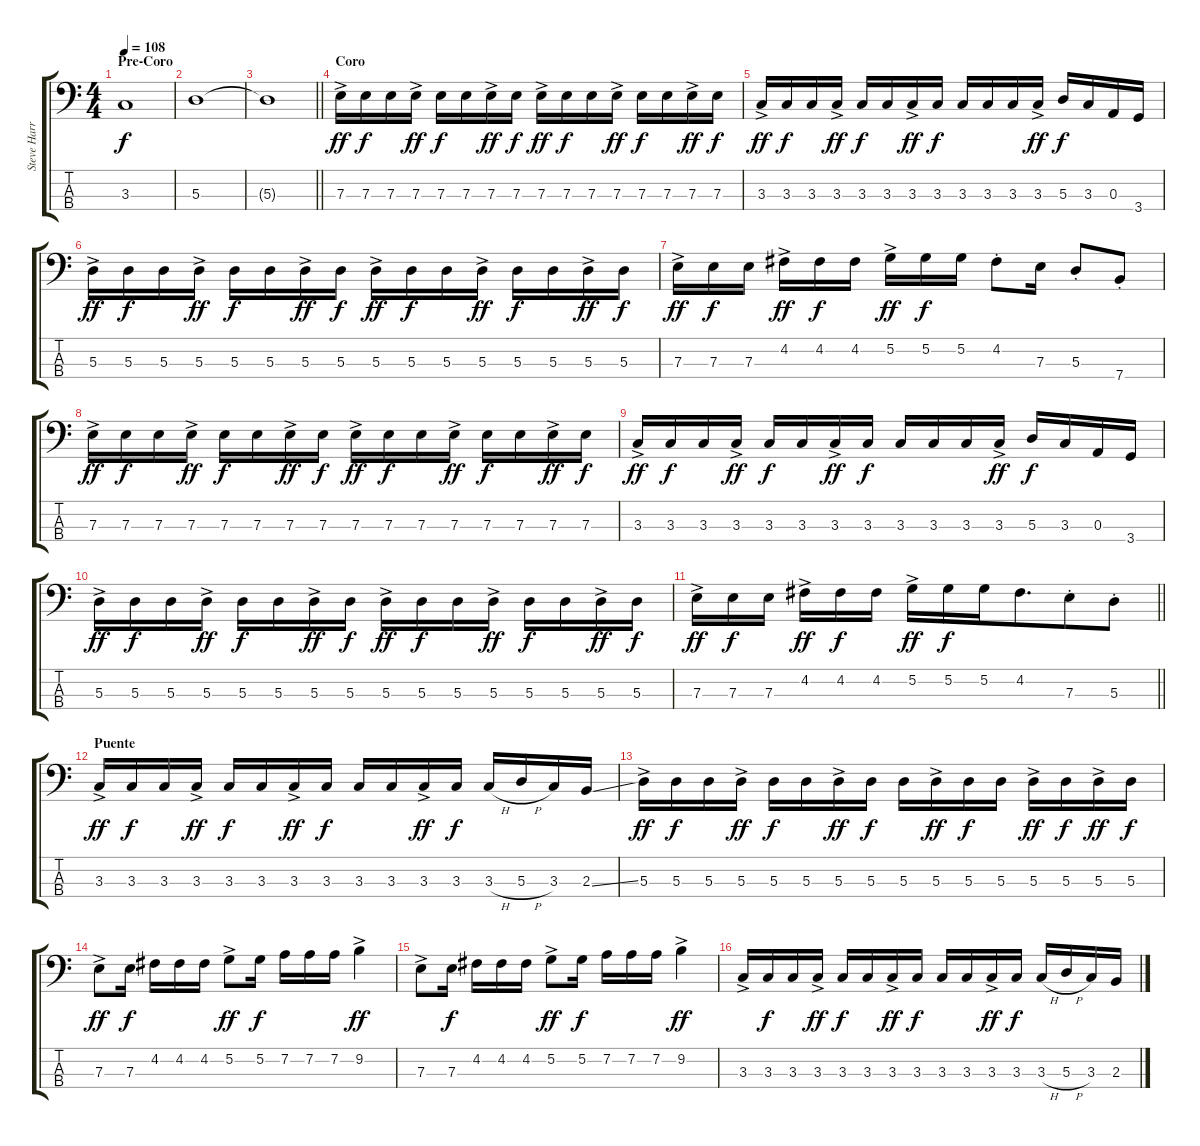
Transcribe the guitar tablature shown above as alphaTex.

\track ("Steve Harris" "Steve Harr") {instrument electricbassfinger}
\staff {score tabs}
\tuning (G2 D2 A1 E1) {hide}
\ts (4 4)
\section ("" "Pre-Coro")
\tempo 108
\clef f4
\ks c
3.3.1{dy f} |
5.3.1 |
\barLineRight lightlight
5.3{t}.1 |
\section ("" "Coro")
7.3{ac}.16{dy ff} 7.3.16{dy f} 7.3.16 7.3{ac}.16{dy ff} 7.3.16{dy f} 7.3.16 7.3{ac}.16{dy ff} 7.3.16{dy f} 7.3{ac}.16{dy ff} 7.3.16{dy f} 7.3.16 7.3{ac}.16{dy ff} 7.3.16{dy f} 7.3.16 7.3{ac}.16{dy ff} 7.3.16{dy f} |
3.3{ac}.16{dy ff} 3.3.16{dy f} 3.3.16 3.3{ac}.16{dy ff} 3.3.16{dy f} 3.3.16 3.3{ac}.16{dy ff} 3.3.16{dy f} 3.3.16 3.3.16 3.3.16 3.3{ac}.16{dy ff} 5.3.16{dy f} 3.3.16 0.3.16 3.4.16 |
5.3{ac}.16{dy ff} 5.3.16{dy f} 5.3.16 5.3{ac}.16{dy ff} 5.3.16{dy f} 5.3.16 5.3{ac}.16{dy ff} 5.3.16{dy f} 5.3{ac}.16{dy ff} 5.3.16{dy f} 5.3.16 5.3{ac}.16{dy ff} 5.3.16{dy f} 5.3.16 5.3{ac}.16{dy ff} 5.3.16{dy f} |
7.3{ac}.16{dy ff beam merge} 7.3.16{dy f beam merge} 7.3.16{beam split} 4.2{ac}.16{dy ff beam merge} 4.2.16{dy f beam merge} 4.2.16{beam split} 5.2{ac}.16{dy ff beam merge} 5.2.16{dy f beam merge} 5.2.16{beam split} 4.2{st}.8{beam merge} 7.3.16{beam split} 5.3{st}.8{beam merge} 7.4{st}.8 |
7.3{ac}.16{dy ff} 7.3.16{dy f} 7.3.16 7.3{ac}.16{dy ff} 7.3.16{dy f} 7.3.16 7.3{ac}.16{dy ff} 7.3.16{dy f} 7.3{ac}.16{dy ff} 7.3.16{dy f} 7.3.16 7.3{ac}.16{dy ff} 7.3.16{dy f} 7.3.16 7.3{ac}.16{dy ff} 7.3.16{dy f} |
3.3{ac}.16{dy ff} 3.3.16{dy f} 3.3.16 3.3{ac}.16{dy ff} 3.3.16{dy f} 3.3.16 3.3{ac}.16{dy ff} 3.3.16{dy f} 3.3.16 3.3.16 3.3.16 3.3{ac}.16{dy ff} 5.3.16{dy f} 3.3.16 0.3.16 3.4.16 |
5.3{ac}.16{dy ff} 5.3.16{dy f} 5.3.16 5.3{ac}.16{dy ff} 5.3.16{dy f} 5.3.16 5.3{ac}.16{dy ff} 5.3.16{dy f} 5.3{ac}.16{dy ff} 5.3.16{dy f} 5.3.16 5.3{ac}.16{dy ff} 5.3.16{dy f} 5.3.16 5.3{ac}.16{dy ff} 5.3.16{dy f} |
\barLineRight lightlight
7.3{ac}.16{dy ff beam merge} 7.3.16{dy f beam merge} 7.3.16{beam split} 4.2{ac}.16{dy ff beam merge} 4.2.16{dy f beam merge} 4.2.16{beam split} 5.2{ac}.16{dy ff beam merge} 5.2.16{dy f beam merge} 5.2.16 4.2.8{d beam merge} 7.3{st}.8{beam merge} 5.3{st}.8 |
\section ("" "Puente")
3.3{ac}.16{dy ff} 3.3.16{dy f} 3.3.16 3.3{ac}.16{dy ff} 3.3.16{dy f} 3.3.16 3.3{ac}.16{dy ff} 3.3.16{dy f} 3.3.16 3.3.16 3.3{ac}.16{dy ff} 3.3.16{dy f} 3.3{h}.16 5.3{h}.16 3.3.16 2.3{ss}.16 |
5.3{ac}.16{dy ff} 5.3.16{dy f} 5.3.16 5.3{ac}.16{dy ff} 5.3.16{dy f} 5.3.16 5.3{ac}.16{dy ff} 5.3.16{dy f} 5.3.16 5.3{ac}.16{dy ff} 5.3.16{dy f} 5.3.16 5.3{ac}.16{dy ff} 5.3.16{dy f} 5.3{ac}.16{dy ff} 5.3.16{dy f} |
7.3{ac}.8{dy ff beam merge} 7.3.16{dy f beam split} 4.2.16{beam merge} 4.2.16{beam merge} 4.2.16{beam split} 5.2{ac}.8{dy ff beam merge} 5.2.16{dy f beam split} 7.2.16{beam merge} 7.2.16{beam merge} 7.2.16 9.2{ac}.4{dy ff} |
7.3{ac}.8{beam merge} 7.3.16{dy f beam split} 4.2.16{beam merge} 4.2.16{beam merge} 4.2.16{beam split} 5.2{ac}.8{dy ff beam merge} 5.2.16{dy f beam split} 7.2.16{beam merge} 7.2.16{beam merge} 7.2.16 9.2{ac}.4{dy ff} |
3.3{ac}.16 3.3.16{dy f} 3.3.16 3.3{ac}.16{dy ff} 3.3.16{dy f} 3.3.16 3.3{ac}.16{dy ff} 3.3.16{dy f} 3.3.16 3.3.16 3.3{ac}.16{dy ff} 3.3.16{dy f} 3.3{h}.16 5.3{h}.16 3.3.16 2.3{ss}.16
